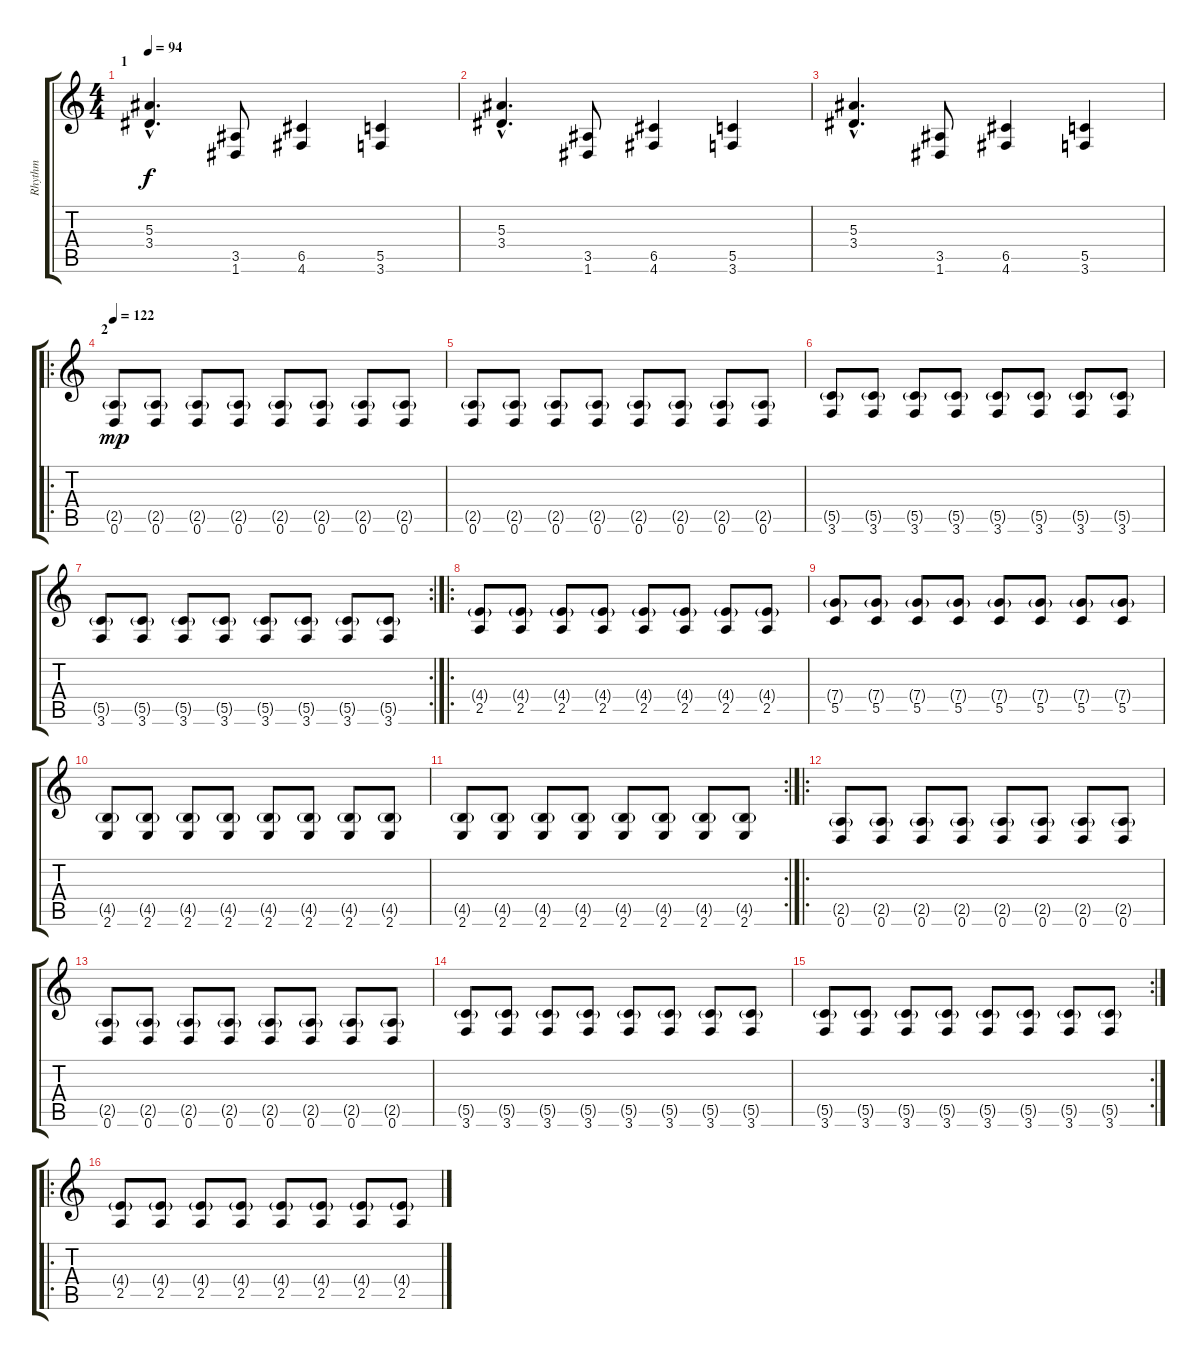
\track ("Rhythm" "Rhythm") {instrument distortionguitar}
\staff {score tabs}
\tuning (D4 A3 F3 C3 G2 D2) {hide}
\ts (4 4)
\section ("" "1")
\tempo 94
\clef g2
\ks c
(5.3{hac} 3.4{hac}).4{d dy f instrument distortionguitar} (3.5 1.6).8 (6.5 4.6).4 (5.5 3.6).4 |
(5.3{hac} 3.4{hac}).4{d} (3.5 1.6).8 (6.5 4.6).4 (5.5 3.6).4 |
(5.3{hac} 3.4{hac}).4{d} (3.5 1.6).8 (6.5 4.6).4 (5.5 3.6).4 |
\ro
\section ("" "2")
\tempo 122
(2.5{g} 0.6).8{dy mp} (2.5{g} 0.6).8 (2.5{g} 0.6).8 (2.5{g} 0.6).8 (2.5{g} 0.6).8 (2.5{g} 0.6).8 (2.5{g} 0.6).8 (2.5{g} 0.6).8 |
(2.5{g} 0.6).8 (2.5{g} 0.6).8 (2.5{g} 0.6).8 (2.5{g} 0.6).8 (2.5{g} 0.6).8 (2.5{g} 0.6).8 (2.5{g} 0.6).8 (2.5{g} 0.6).8 |
(5.5{g} 3.6).8 (5.5{g} 3.6).8 (5.5{g} 3.6).8 (5.5{g} 3.6).8 (5.5{g} 3.6).8 (5.5{g} 3.6).8 (5.5{g} 3.6).8 (5.5{g} 3.6).8 |
\rc 2
(5.5{g} 3.6).8 (5.5{g} 3.6).8 (5.5{g} 3.6).8 (5.5{g} 3.6).8 (5.5{g} 3.6).8 (5.5{g} 3.6).8 (5.5{g} 3.6).8 (5.5{g} 3.6).8 |
\ro
(4.4{g} 2.5).8 (4.4{g} 2.5).8 (4.4{g} 2.5).8 (4.4{g} 2.5).8 (4.4{g} 2.5).8 (4.4{g} 2.5).8 (4.4{g} 2.5).8 (4.4{g} 2.5).8 |
(7.4{g} 5.5).8 (7.4{g} 5.5).8 (7.4{g} 5.5).8 (7.4{g} 5.5).8 (7.4{g} 5.5).8 (7.4{g} 5.5).8 (7.4{g} 5.5).8 (7.4{g} 5.5).8 |
(4.5{g} 2.6).8 (4.5{g} 2.6).8 (4.5{g} 2.6).8 (4.5{g} 2.6).8 (4.5{g} 2.6).8 (4.5{g} 2.6).8 (4.5{g} 2.6).8 (4.5{g} 2.6).8 |
\rc 2
(4.5{g} 2.6).8 (4.5{g} 2.6).8 (4.5{g} 2.6).8 (4.5{g} 2.6).8 (4.5{g} 2.6).8 (4.5{g} 2.6).8 (4.5{g} 2.6).8 (4.5{g} 2.6).8 |
\ro
(2.5{g} 0.6).8 (2.5{g} 0.6).8 (2.5{g} 0.6).8 (2.5{g} 0.6).8 (2.5{g} 0.6).8 (2.5{g} 0.6).8 (2.5{g} 0.6).8 (2.5{g} 0.6).8 |
(2.5{g} 0.6).8 (2.5{g} 0.6).8 (2.5{g} 0.6).8 (2.5{g} 0.6).8 (2.5{g} 0.6).8 (2.5{g} 0.6).8 (2.5{g} 0.6).8 (2.5{g} 0.6).8 |
(5.5{g} 3.6).8 (5.5{g} 3.6).8 (5.5{g} 3.6).8 (5.5{g} 3.6).8 (5.5{g} 3.6).8 (5.5{g} 3.6).8 (5.5{g} 3.6).8 (5.5{g} 3.6).8 |
\rc 2
(5.5{g} 3.6).8 (5.5{g} 3.6).8 (5.5{g} 3.6).8 (5.5{g} 3.6).8 (5.5{g} 3.6).8 (5.5{g} 3.6).8 (5.5{g} 3.6).8 (5.5{g} 3.6).8 |
\ro
(4.4{g} 2.5).8 (4.4{g} 2.5).8 (4.4{g} 2.5).8 (4.4{g} 2.5).8 (4.4{g} 2.5).8 (4.4{g} 2.5).8 (4.4{g} 2.5).8 (4.4{g} 2.5).8
